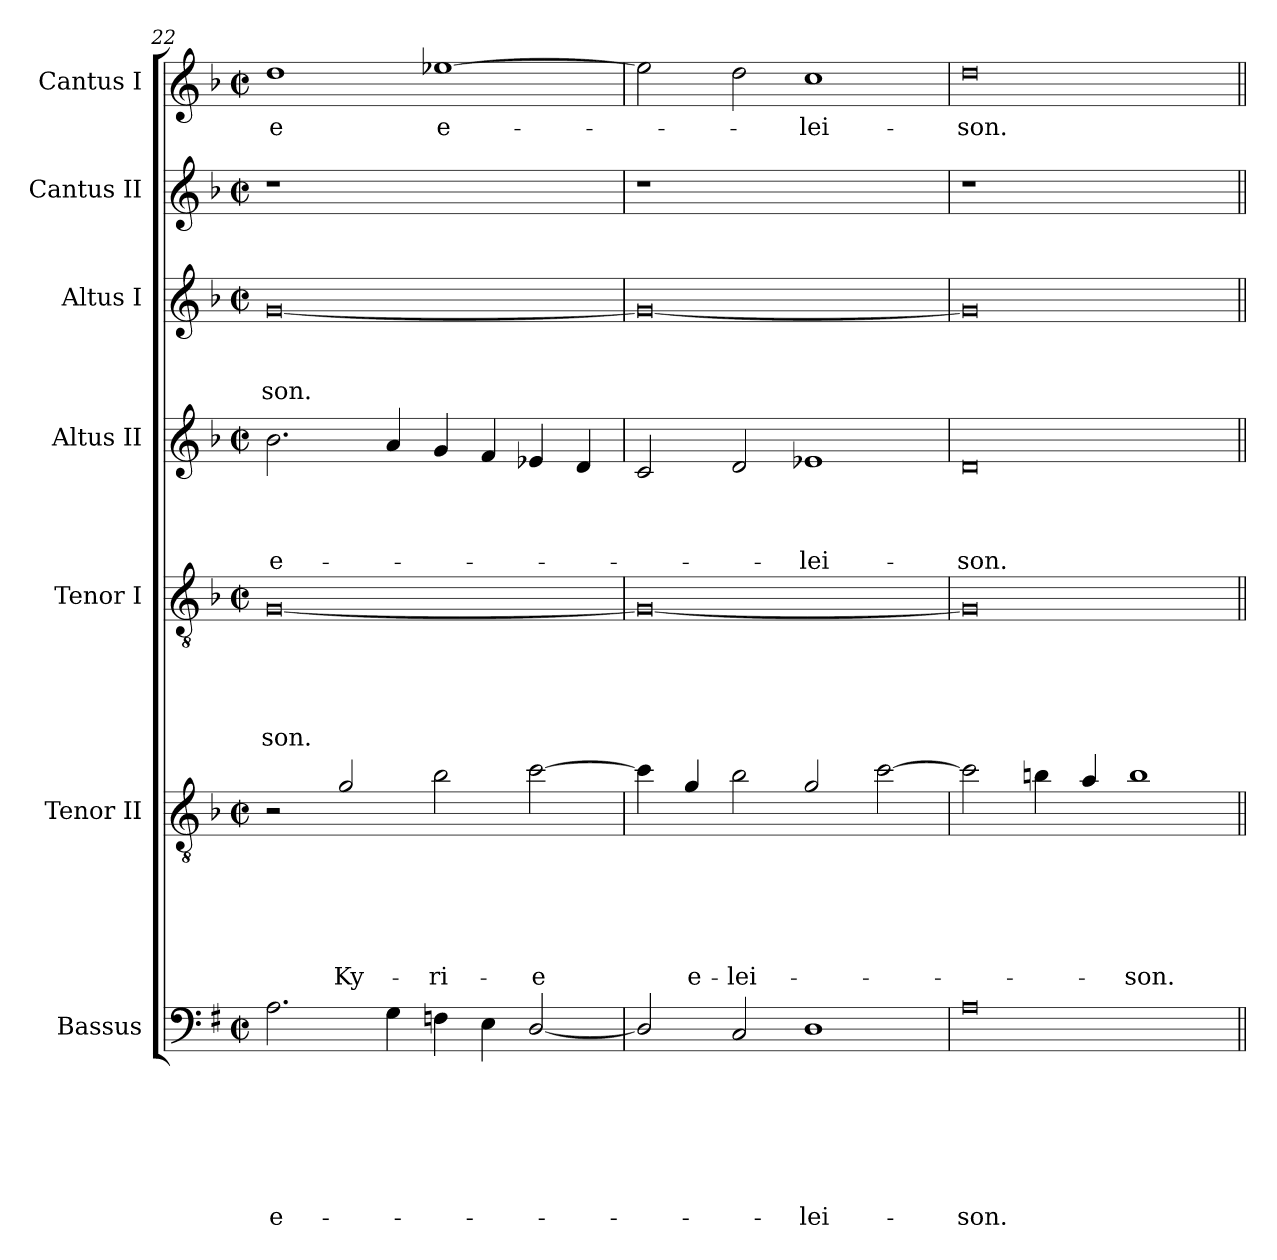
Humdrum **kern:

**kern	**text	**text	**text	**text	**text	**text	**text	**kern	**text	**text	**text	**text	**text	**text	**kern	**text	**text	**text	**text	**text	**kern	**text	**text	**text	**text	**kern	**text	**text	**text	**kern	**kern	**text
*part7	*part7	*part7	*part7	*part7	*part7	*part7	*part7	*part6	*part6	*part6	*part6	*part6	*part6	*part6	*part5	*part5	*part5	*part5	*part5	*part5	*part4	*part4	*part4	*part4	*part4	*part3	*part3	*part3	*part3	*part2	*part1	*part1
*staff7	*staff7	*staff7	*staff7	*staff7	*staff7	*staff7	*staff7	*staff6	*staff6	*staff6	*staff6	*staff6	*staff6	*staff6	*staff5	*staff5	*staff5	*staff5	*staff5	*staff5	*staff4	*staff4	*staff4	*staff4	*staff4	*staff3	*staff3	*staff3	*staff3	*staff2	*staff1	*staff1
*I"Bassus	*	*	*	*	*	*	*	*I"Tenor II	*	*	*	*	*	*	*I"Tenor I	*	*	*	*	*	*I"Altus II	*	*	*	*	*I"Altus I	*	*	*	*I"Cantus  II	*I"Cantus I	*
*I'B	*	*	*	*	*	*	*	*I'T2	*	*	*	*	*	*	*I'T1	*	*	*	*	*	*I'A2	*	*	*	*	*I'A1	*	*	*	*I'C2	*I'C1	*
*clefF4	*	*	*	*	*	*	*	*clefGv2	*	*	*	*	*	*	*clefGv2	*	*	*	*	*	*clefG2	*	*	*	*	*clefG2	*	*	*	*clefG2	*clefG2	*
*ITrd1c2	*	*	*	*	*	*	*	*ITrd8c14	*	*	*	*	*	*	*	*	*	*	*	*	*	*	*	*	*	*	*	*	*	*	*	*
*k[b-]	*	*	*	*	*	*	*	*k[b-]	*	*	*	*	*	*	*k[b-]	*	*	*	*	*	*k[b-]	*	*	*	*	*k[b-]	*	*	*	*k[b-]	*k[b-]	*
*d:	*	*	*	*	*	*	*	*d:	*	*	*	*	*	*	*d:	*	*	*	*	*	*d:	*	*	*	*	*d:	*	*	*	*d:	*d:	*
*M2/2	*	*	*	*	*	*	*	*M2/2	*	*	*	*	*	*	*M2/2	*	*	*	*	*	*M2/2	*	*	*	*	*M2/2	*	*	*	*M2/2	*M2/2	*
*met(c|)	*	*	*	*	*	*	*	*met(c|)	*	*	*	*	*	*	*met(c|)	*	*	*	*	*	*met(c|)	*	*	*	*	*met(c|)	*	*	*	*met(c|)	*met(c|)	*
=22	=22	=22	=22	=22	=22	=22	=22	=22	=22	=22	=22	=22	=22	=22	=22	=22	=22	=22	=22	=22	=22	=22	=22	=22	=22	=22	=22	=22	=22	=22	=22	=22
!	!	!	!	!	!	!	!LO:LY:b	!	!	!	!	!	!	!	!	!	!	!	!	!LO:LY:b	!	!	!	!	!LO:LY:b	!	!	!	!LO:LY:b	!	!	!LO:LY:b
2.G\	.	.	.	.	.	.	e-	2r	.	.	.	.	.	.	[0G	.	.	.	.	-son.	2.b-\	.	.	.	e-	[0g	.	.	-son.	1r	1dd	-e
!	!	!	!	!	!	!	!	!	!	!	!	!	!	!LO:LY:b	!	!	!	!	!	!	!	!	!	!	!	!	!	!	!	!	!	!
.	.	.	.	.	.	.	.	2G/	.	.	.	.	.	Ky-	.	.	.	.	.	.	.	.	.	.	.	.	.	.	.	.	.	.
4F\	.	.	.	.	.	.	.	.	.	.	.	.	.	.	.	.	.	.	.	.	4a/	.	.	.	.	.	.	.	.	.	.	.
!	!	!	!	!	!	!	!	!	!	!	!	!	!	!LO:LY:b	!	!	!	!	!	!	!	!	!	!	!	!	!	!	!	!	!	!LO:LY:b
4E-X\	.	.	.	.	.	.	.	2B-\	.	.	.	.	.	-ri-	.	.	.	.	.	.	4g/	.	.	.	.	.	.	.	.	1ryy	[1ee-X	e-
4D\	.	.	.	.	.	.	.	.	.	.	.	.	.	.	.	.	.	.	.	.	4f/	.	.	.	.	.	.	.	.	.	.	.
!	!	!	!	!	!	!	!	!	!	!	!	!	!	!LO:LY:b	!	!	!	!	!	!	!	!	!	!	!	!	!	!	!	!	!	!
[2C/	.	.	.	.	.	.	.	[2c\	.	.	.	.	.	-e	.	.	.	.	.	.	4e-X/	.	.	.	.	.	.	.	.	.	.	.
.	.	.	.	.	.	.	.	.	.	.	.	.	.	.	.	.	.	.	.	.	4d/	.	.	.	.	.	.	.	.	.	.	.
=23	=23	=23	=23	=23	=23	=23	=23	=23	=23	=23	=23	=23	=23	=23	=23	=23	=23	=23	=23	=23	=23	=23	=23	=23	=23	=23	=23	=23	=23	=23	=23	=23
2C/]	.	.	.	.	.	.	.	4c\]	.	.	.	.	.	.	0G_	.	.	.	.	.	2c/	.	.	.	.	0g_	.	.	.	1r	2ee-\]	.
!	!	!	!	!	!	!	!	!	!	!	!	!	!	!LO:LY:b	!	!	!	!	!	!	!	!	!	!	!	!	!	!	!	!	!	!
.	.	.	.	.	.	.	.	4G/	.	.	.	.	.	e-	.	.	.	.	.	.	.	.	.	.	.	.	.	.	.	.	.	.
!	!	!	!	!	!	!	!	!	!	!	!	!	!	!LO:LY:b	!	!	!	!	!	!	!	!	!	!	!	!	!	!	!	!	!	!
2BB-/	.	.	.	.	.	.	.	2B-\	.	.	.	.	.	-lei-	.	.	.	.	.	.	2d/	.	.	.	.	.	.	.	.	.	2dd\	.
!	!	!	!	!	!	!	!LO:LY:b	!	!	!	!	!	!	!	!	!	!	!	!	!	!	!	!	!	!LO:LY:b	!	!	!	!	!	!	!LO:LY:b
1C	.	.	.	.	.	.	-lei-	2G/	.	.	.	.	.	.	.	.	.	.	.	.	1e-X	.	.	.	-lei-	.	.	.	.	1ryy	1cc	-lei-
.	.	.	.	.	.	.	.	[2c\	.	.	.	.	.	.	.	.	.	.	.	.	.	.	.	.	.	.	.	.	.	.	.	.
=24	=24	=24	=24	=24	=24	=24	=24	=24	=24	=24	=24	=24	=24	=24	=24	=24	=24	=24	=24	=24	=24	=24	=24	=24	=24	=24	=24	=24	=24	=24	=24	=24
!	!	!	!	!	!	!	!LO:LY:b	!	!	!	!	!	!	!	!	!	!	!	!	!	!	!	!	!	!LO:LY:b	!	!	!	!	!	!	!LO:LY:b
0G	.	.	.	.	.	.	-son.	2c\]	.	.	.	.	.	.	0G]	.	.	.	.	.	0d	.	.	.	-son.	0g]	.	.	.	1r	0dd	-son.
.	.	.	.	.	.	.	.	4Bn\	.	.	.	.	.	.	.	.	.	.	.	.	.	.	.	.	.	.	.	.	.	.	.	.
.	.	.	.	.	.	.	.	4A/	.	.	.	.	.	.	.	.	.	.	.	.	.	.	.	.	.	.	.	.	.	.	.	.
!	!	!	!	!	!	!	!	!	!	!	!	!	!	!LO:LY:b	!	!	!	!	!	!	!	!	!	!	!	!	!	!	!	!	!	!
.	.	.	.	.	.	.	.	1B	.	.	.	.	.	-son.	.	.	.	.	.	.	.	.	.	.	.	.	.	.	.	1ryy	.	.
=||	=||	=||	=||	=||	=||	=||	=||	=||	=||	=||	=||	=||	=||	=||	=||	=||	=||	=||	=||	=||	=||	=||	=||	=||	=||	=||	=||	=||	=||	=||	=||	=||
*-	*-	*-	*-	*-	*-	*-	*-	*-	*-	*-	*-	*-	*-	*-	*-	*-	*-	*-	*-	*-	*-	*-	*-	*-	*-	*-	*-	*-	*-	*-	*-	*-
